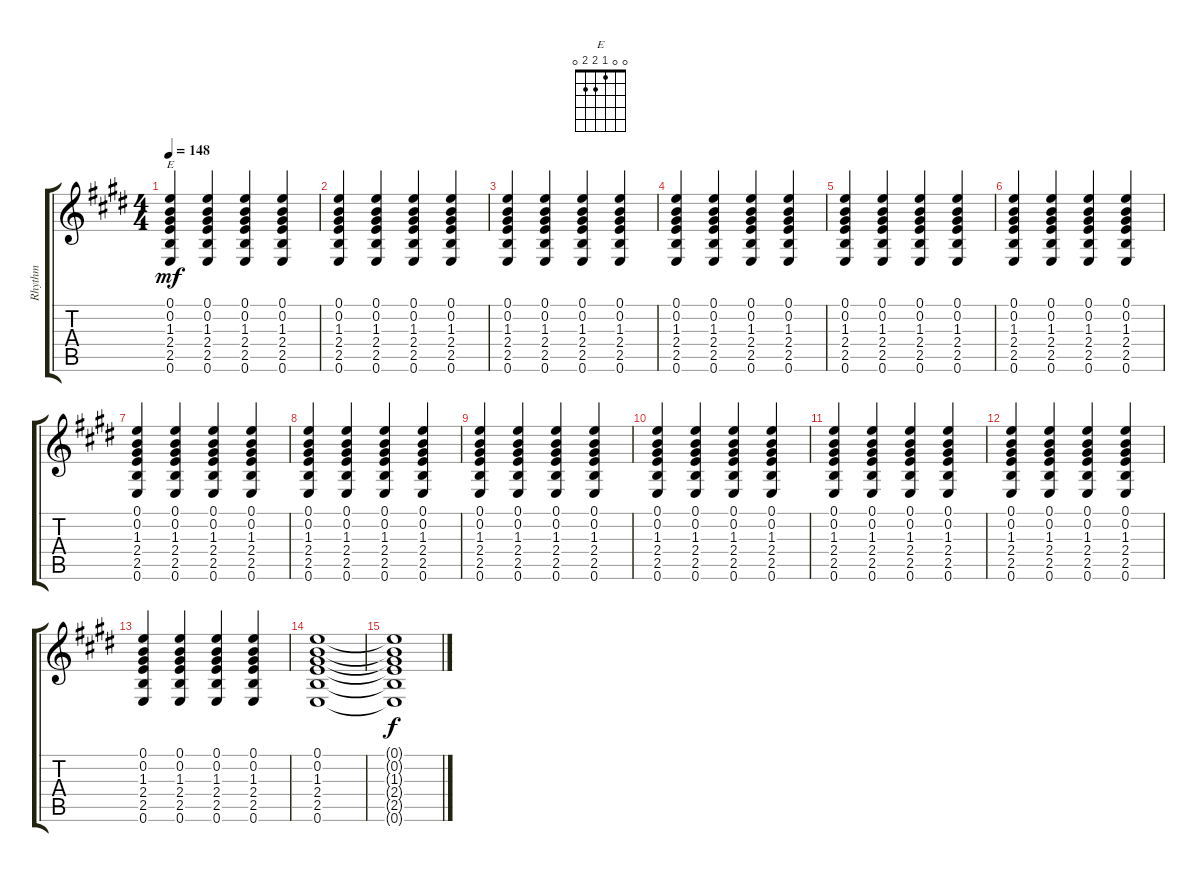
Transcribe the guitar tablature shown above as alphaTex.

\track ("Rhythm" "Rhythm") {instrument acousticguitarsteel}
\staff {score tabs}
\tuning (E4 B3 G3 D3 A2 E2) {hide}
\chord ("E" 0 0 1 2 2 0)
\ts (4 4)
\tempo 148
\clef g2
\ks e
(0.1 0.2 1.3 2.4 2.5 0.6).4{ch "E" dy mf} (0.1 0.2 1.3 2.4 2.5 0.6).4 (0.1 0.2 1.3 2.4 2.5 0.6).4 (0.1 0.2 1.3 2.4 2.5 0.6).4 |
(0.1 0.2 1.3 2.4 2.5 0.6).4 (0.1 0.2 1.3 2.4 2.5 0.6).4 (0.1 0.2 1.3 2.4 2.5 0.6).4 (0.1 0.2 1.3 2.4 2.5 0.6).4 |
(0.1 0.2 1.3 2.4 2.5 0.6).4 (0.1 0.2 1.3 2.4 2.5 0.6).4 (0.1 0.2 1.3 2.4 2.5 0.6).4 (0.1 0.2 1.3 2.4 2.5 0.6).4 |
(0.1 0.2 1.3 2.4 2.5 0.6).4 (0.1 0.2 1.3 2.4 2.5 0.6).4 (0.1 0.2 1.3 2.4 2.5 0.6).4 (0.1 0.2 1.3 2.4 2.5 0.6).4 |
(0.1 0.2 1.3 2.4 2.5 0.6).4 (0.1 0.2 1.3 2.4 2.5 0.6).4 (0.1 0.2 1.3 2.4 2.5 0.6).4 (0.1 0.2 1.3 2.4 2.5 0.6).4 |
(0.1 0.2 1.3 2.4 2.5 0.6).4 (0.1 0.2 1.3 2.4 2.5 0.6).4 (0.1 0.2 1.3 2.4 2.5 0.6).4 (0.1 0.2 1.3 2.4 2.5 0.6).4 |
(0.1 0.2 1.3 2.4 2.5 0.6).4 (0.1 0.2 1.3 2.4 2.5 0.6).4 (0.1 0.2 1.3 2.4 2.5 0.6).4 (0.1 0.2 1.3 2.4 2.5 0.6).4 |
(0.1 0.2 1.3 2.4 2.5 0.6).4 (0.1 0.2 1.3 2.4 2.5 0.6).4 (0.1 0.2 1.3 2.4 2.5 0.6).4 (0.1 0.2 1.3 2.4 2.5 0.6).4 |
(0.1 0.2 1.3 2.4 2.5 0.6).4 (0.1 0.2 1.3 2.4 2.5 0.6).4 (0.1 0.2 1.3 2.4 2.5 0.6).4 (0.1 0.2 1.3 2.4 2.5 0.6).4 |
(0.1 0.2 1.3 2.4 2.5 0.6).4 (0.1 0.2 1.3 2.4 2.5 0.6).4 (0.1 0.2 1.3 2.4 2.5 0.6).4 (0.1 0.2 1.3 2.4 2.5 0.6).4 |
(0.1 0.2 1.3 2.4 2.5 0.6).4 (0.1 0.2 1.3 2.4 2.5 0.6).4 (0.1 0.2 1.3 2.4 2.5 0.6).4 (0.1 0.2 1.3 2.4 2.5 0.6).4 |
(0.1 0.2 1.3 2.4 2.5 0.6).4 (0.1 0.2 1.3 2.4 2.5 0.6).4 (0.1 0.2 1.3 2.4 2.5 0.6).4 (0.1 0.2 1.3 2.4 2.5 0.6).4 |
(0.1 0.2 1.3 2.4 2.5 0.6).4 (0.1 0.2 1.3 2.4 2.5 0.6).4 (0.1 0.2 1.3 2.4 2.5 0.6).4 (0.1 0.2 1.3 2.4 2.5 0.6).4 |
(0.1 0.2 1.3 2.4 2.5 0.6).1 |
(0.1{t} 0.2{t} 1.3{t} 2.4{t} 2.5{t} 0.6{t}).1{dy f}
